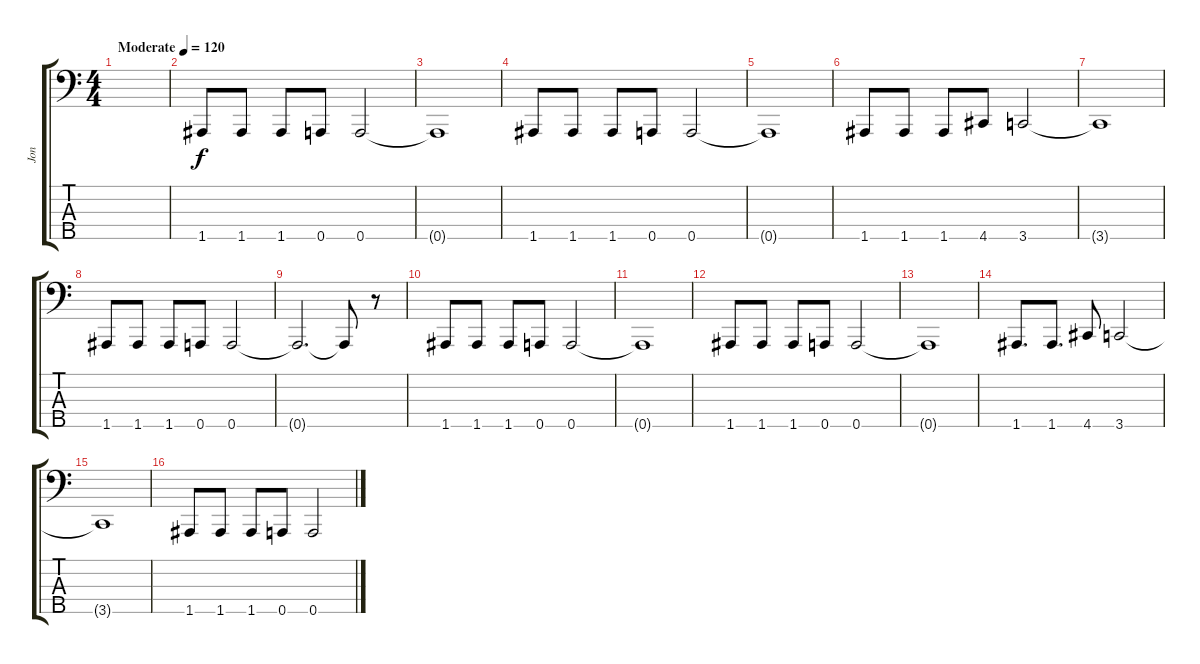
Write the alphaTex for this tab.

\track ("Jon" "Jon") {instrument electricbasspick}
\staff {score tabs}
\tuning (G2 D2 A1 E1 A0) {hide}
\ts (4 4)
\tempo (120 "Moderate")
\clef f4
\ks c
|
1.5.8 1.5.8 1.5.8 0.5.8 0.5.2 |
0.5{t}.1 |
1.5.8 1.5.8 1.5.8 0.5.8 0.5.2 |
0.5{t}.1 |
1.5.8 1.5.8 1.5.8 4.5.8 3.5.2 |
3.5{t}.1 |
1.5.8 1.5.8 1.5.8 0.5.8 0.5.2 |
0.5{t}.2{d} 0.5{t}.8 r.8 |
1.5.8 1.5.8 1.5.8 0.5.8 0.5.2 |
0.5{t}.1 |
1.5.8 1.5.8 1.5.8 0.5.8 0.5.2 |
0.5{t}.1 |
1.5.8{d} 1.5.8{d} 4.5.8 3.5.2 |
3.5{t}.1 |
1.5.8 1.5.8 1.5.8 0.5.8 0.5.2
